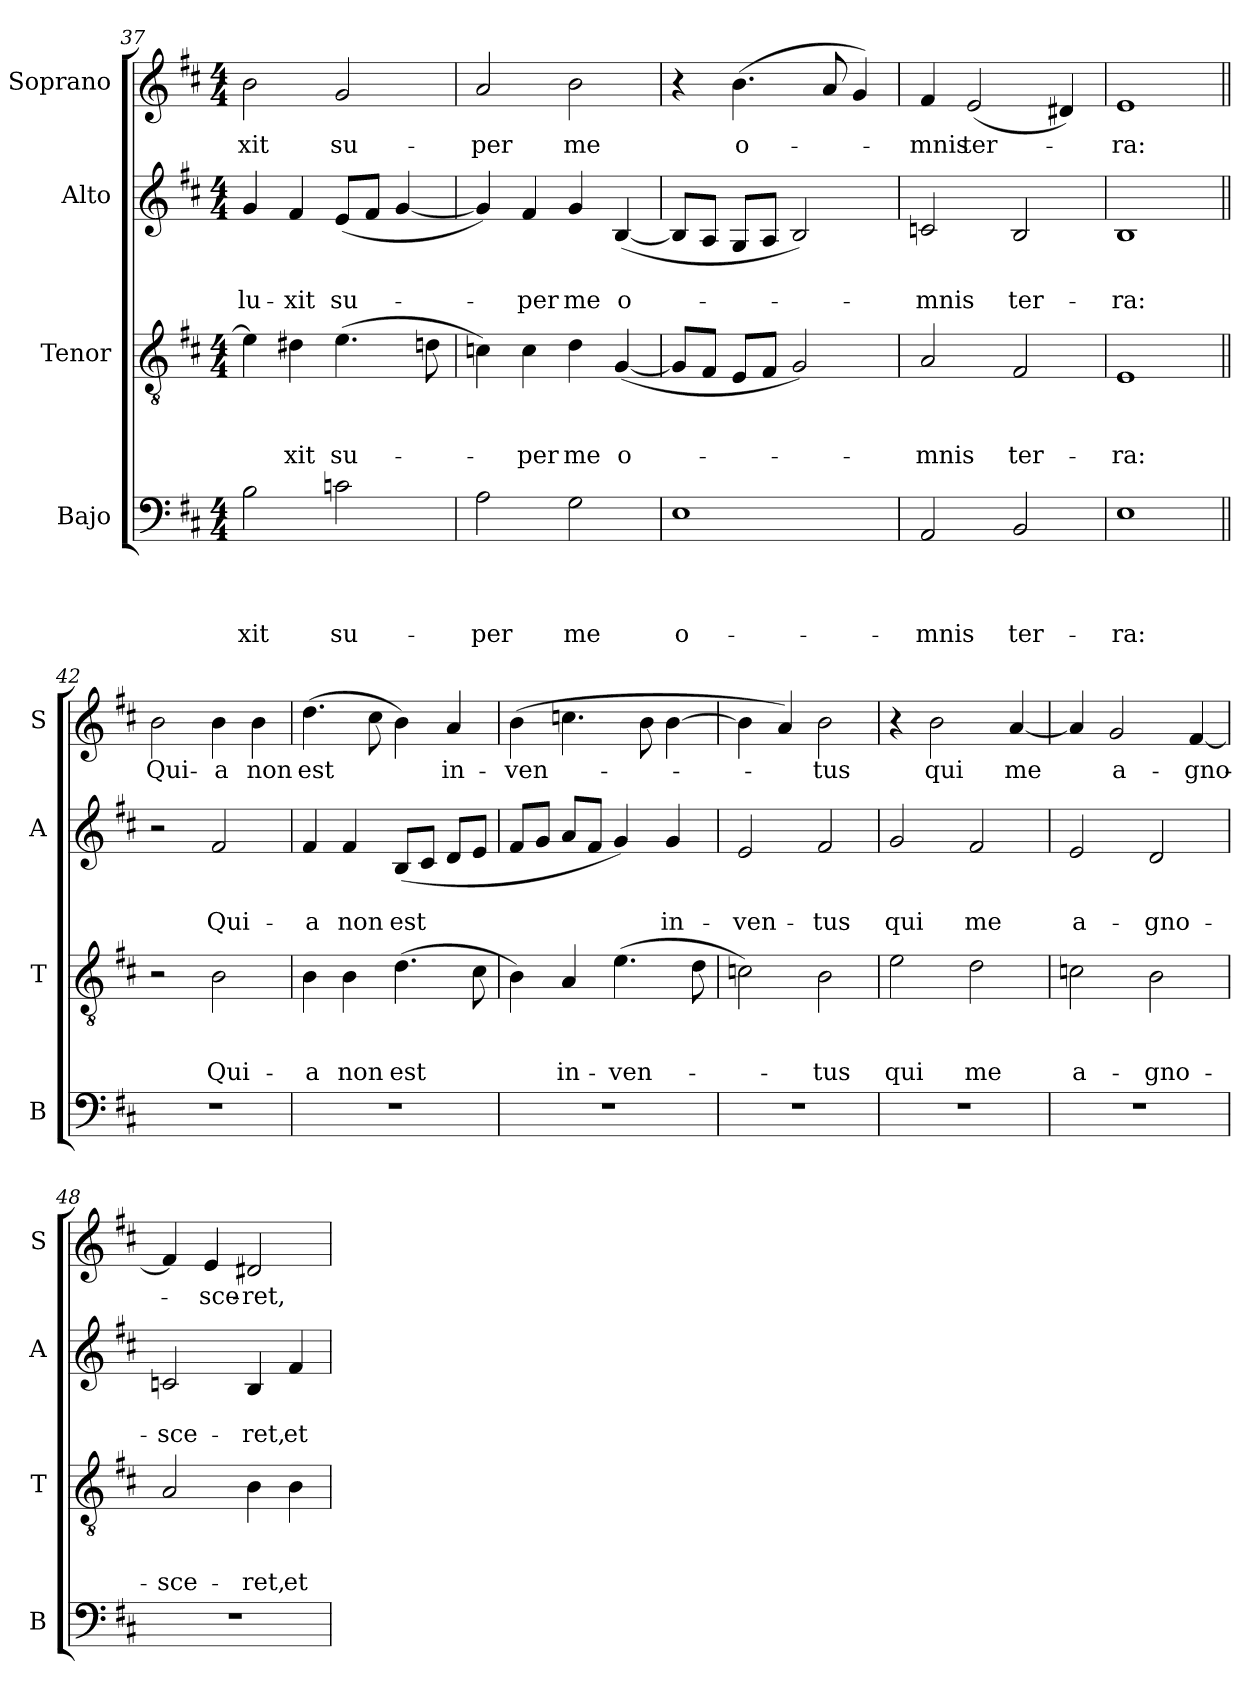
**kern	**text	**text	**text	**text	**kern	**text	**text	**text	**kern	**text	**text	**kern	**text
*part4	*part4	*part4	*part4	*part4	*part3	*part3	*part3	*part3	*part2	*part2	*part2	*part1	*part1
*staff4	*staff4	*staff4	*staff4	*staff4	*staff3	*staff3	*staff3	*staff3	*staff2	*staff2	*staff2	*staff1	*staff1
*I"Bajo	*	*	*	*	*I"Tenor	*	*	*	*I"Alto	*	*	*I"Soprano	*
*I'B	*	*	*	*	*I'T	*	*	*	*I'A	*	*	*I'S	*
*clefF4	*	*	*	*	*clefGv2	*	*	*	*clefG2	*	*	*clefG2	*
*k[f#c#]	*	*	*	*	*k[f#c#]	*	*	*	*k[f#c#]	*	*	*k[f#c#]	*
*b:	*	*	*	*	*b:	*	*	*	*b:	*	*	*b:	*
*M4/4	*	*	*	*	*M4/4	*	*	*	*M4/4	*	*	*M4/4	*
=37	=37	=37	=37	=37	=37	=37	=37	=37	=37	=37	=37	=37	=37
2B\	.	.	.	-xit	4e\]	.	.	.	4g/	.	lu-	2b\	-xit
.	.	.	.	.	4d#X\	.	.	-xit	4f#/	.	-xit	.	.
2cn\	.	.	.	su-	(4.e\	.	.	su-	(8e/L	.	su-	2g/	su-
.	.	.	.	.	.	.	.	.	8f#/J	.	.	.	.
.	.	.	.	.	.	.	.	.	[4g/	.	.	.	.
.	.	.	.	.	8dn\	.	.	.	.	.	.	.	.
=38	=38	=38	=38	=38	=38	=38	=38	=38	=38	=38	=38	=38	=38
2A\	.	.	.	-per	4cn\)	.	.	.	4g/])	.	.	2a/	-per
.	.	.	.	.	4c\	.	.	-per	4f#/	.	-per	.	.
2G\	.	.	.	me	4d\	.	.	me	4g/	.	me	2b\	me
.	.	.	.	.	([4G/	.	.	o-	([4B/	.	o-	.	.
=39	=39	=39	=39	=39	=39	=39	=39	=39	=39	=39	=39	=39	=39
1E	.	.	.	o-	8G/L]	.	.	.	8B/L]	.	.	4r	.
.	.	.	.	.	8F#/J	.	.	.	8A/J	.	.	.	.
.	.	.	.	.	8E/L	.	.	.	8G/L	.	.	(<4.b\	o-
.	.	.	.	.	8F#/J	.	.	.	8A/J	.	.	.	.
.	.	.	.	.	2G/)	.	.	.	2B/)	.	.	.	.
.	.	.	.	.	.	.	.	.	.	.	.	8a/	.
.	.	.	.	.	.	.	.	.	.	.	.	4g/)	.
=40	=40	=40	=40	=40	=40	=40	=40	=40	=40	=40	=40	=40	=40
2AA/	.	.	.	-mnis	2A/	.	.	-mnis	2cn/	.	-mnis	4f#/	-mnis
.	.	.	.	.	.	.	.	.	.	.	.	(2e/	ter-
2BB/	.	.	.	ter-	2F#/	.	.	ter-	2B/	.	ter-	.	.
.	.	.	.	.	.	.	.	.	.	.	.	4d#X/)	.
!!LO:PB:g=z
=41	=41	=41	=41	=41	=41	=41	=41	=41	=41	=41	=41	=41	=41
1E	.	.	.	-ra:	1E	.	.	-ra:	1B	.	-ra:	1e	-ra:
=42||	=42||	=42||	=42||	=42||	=42||	=42||	=42||	=42||	=42||	=42||	=42||	=42||	=42||
1r	.	.	.	.	2r	.	.	.	2r	.	.	2b\	Qui-
.	.	.	.	.	2B\	.	.	Qui-	2f#/	.	Qui-	4b\	-a
.	.	.	.	.	.	.	.	.	.	.	.	4b\	non
=43	=43	=43	=43	=43	=43	=43	=43	=43	=43	=43	=43	=43	=43
1r	.	.	.	.	4B\	.	.	-a	4f#/	.	-a	(4.dd\	est
.	.	.	.	.	4B\	.	.	non	4f#/	.	non	.	.
.	.	.	.	.	.	.	.	.	.	.	.	8cc#\	.
.	.	.	.	.	(4.d\	.	.	est	(8B/L	.	est	4b\)	.
.	.	.	.	.	.	.	.	.	8c#/J	.	.	.	.
.	.	.	.	.	.	.	.	.	8d/L	.	.	4a/	in-
.	.	.	.	.	8c#\	.	.	.	8e/J	.	.	.	.
=44	=44	=44	=44	=44	=44	=44	=44	=44	=44	=44	=44	=44	=44
1r	.	.	.	.	4B\)	.	.	.	8f#/L	.	.	(4b\	-ven-
.	.	.	.	.	.	.	.	.	8g/J	.	.	.	.
.	.	.	.	.	4A/	.	.	in-	8a/L	.	.	4.ccn\	.
.	.	.	.	.	.	.	.	.	8f#/J	.	.	.	.
.	.	.	.	.	(4.e\	.	.	-ven-	4g/)	.	.	.	.
.	.	.	.	.	.	.	.	.	.	.	.	8b\	.
.	.	.	.	.	.	.	.	.	4g/	.	in-	[4b\	.
.	.	.	.	.	8d\	.	.	.	.	.	.	.	.
=45	=45	=45	=45	=45	=45	=45	=45	=45	=45	=45	=45	=45	=45
1r	.	.	.	.	2cn\)	.	.	.	2e/	.	-ven-	4b\]	.
.	.	.	.	.	.	.	.	.	.	.	.	4a/)	.
.	.	.	.	.	2B\	.	.	-tus	2f#/	.	-tus	2b\	-tus
!!LO:LB:g=z
=46	=46	=46	=46	=46	=46	=46	=46	=46	=46	=46	=46	=46	=46
1r	.	.	.	.	2e\	.	.	qui	2g/	.	qui	4r	.
.	.	.	.	.	.	.	.	.	.	.	.	2b\	qui
.	.	.	.	.	2d\	.	.	me	2f#/	.	me	.	.
.	.	.	.	.	.	.	.	.	.	.	.	[4a/	me
=47	=47	=47	=47	=47	=47	=47	=47	=47	=47	=47	=47	=47	=47
1r	.	.	.	.	2cn\	.	.	a-	2e/	.	a-	4a/]	.
.	.	.	.	.	.	.	.	.	.	.	.	2g/	a-
.	.	.	.	.	2B\	.	.	-gno-	2d/	.	-gno-	.	.
.	.	.	.	.	.	.	.	.	.	.	.	[4f#/	-gno-
=48	=48	=48	=48	=48	=48	=48	=48	=48	=48	=48	=48	=48	=48
1r	.	.	.	.	2A/	.	.	-sce-	2cn/	.	-sce-	4f#/]	.
.	.	.	.	.	.	.	.	.	.	.	.	4e/	-sce-
.	.	.	.	.	4B\	.	.	-ret,	4B/	.	-ret,	2d#X/	-ret,
.	.	.	.	.	4B\	.	.	et	4f#/	.	et	.	.
=	=	=	=	=	=	=	=	=	=	=	=	=	=
*-	*-	*-	*-	*-	*-	*-	*-	*-	*-	*-	*-	*-	*-
